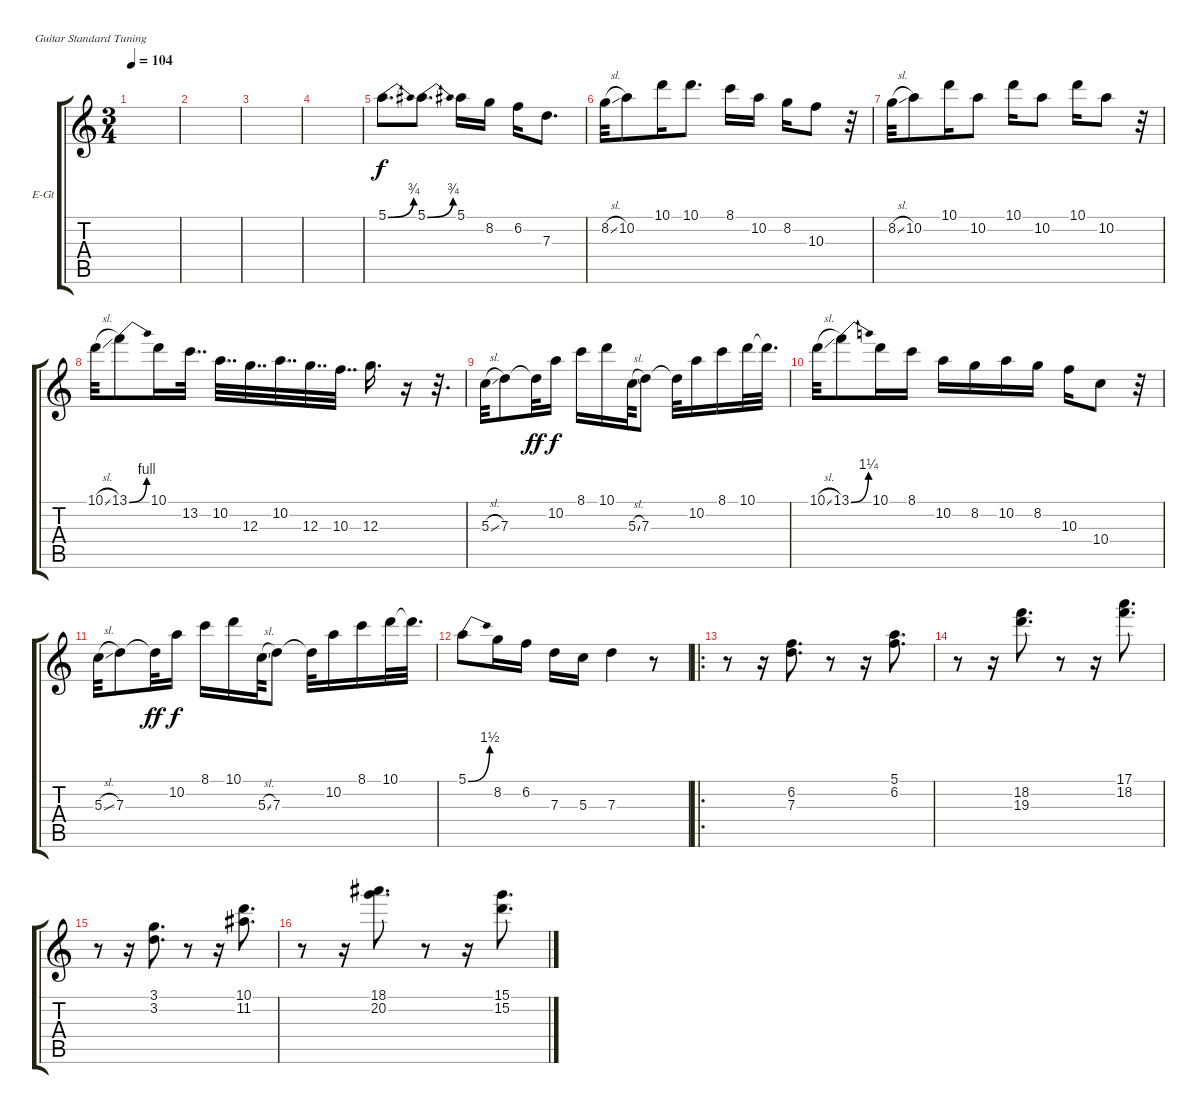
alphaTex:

\bracketExtendMode groupsimilarinstruments
\firstSystemTrackNameOrientation horizontal
\otherSystemsTrackNameOrientation horizontal
\track ("Electric Guitar 1" "E-Gt") {instrument distortionguitar}
\staff {score tabs}
\tuning (E4 B3 G3 D3 A2 E2)
\ts (3 4)
\tempo 104
\clef g2
\ks c
|
|
|
|
5.1{be (bend 0 0 60 3)}.8{d} 5.1{be (bend 0 0 59.4 3)}.8{d} 5.1.16 8.2.16 6.2.16 7.3.8{d} |
8.2{sl}.32 10.2.8 10.1.16 10.1.8{d} 8.1.16 10.2.16 8.2.16 10.3.8 r.32 |
8.2{sl}.32 10.2.8 10.1.16 10.2.8 10.1.16 10.2.8 10.1.16 10.2.8 r.32 |
10.1{sl}.32 13.1{be (bend 0 0 59.4 4)}.8 10.1.16 13.2.32{dd} 10.2.32{dd} 12.3.32{dd} 10.2.32{dd} 12.3.32{dd} 10.3.32{dd} 12.3.16{d} r.16 r.32{d} |
5.3{sl}.32 7.3.8 7.3{t}.32{dy ff} 10.2.16{dy f} 8.1.16 10.1.16 5.3{sl}.64 7.3.8 7.3{t}.32 10.2.16 8.1.16 10.1.32 10.1{t}.32{d} |
10.1{sl}.32 13.1{be (bend 0 0 59.4 5)}.8 10.1.16 8.1.16 10.2.16 8.2.16 10.2.16 8.2.16 10.3.16 10.4.8 r.32 |
5.3{sl}.32 7.3.8 7.3{t}.32{dy ff} 10.2.16{dy f} 8.1.16 10.1.16 5.3{sl}.64 7.3.8 7.3{t}.32 10.2.16 8.1.16 10.1.32 10.1{t}.32{d} |
5.1{be (bend 0 0 59.4 6)}.8 8.2.16 6.2.16 7.3.16 5.3.16 7.3.4 r.8 |
\ro
r.8 r.16 (6.2 7.3).8{d} r.8 r.16 (5.1 6.2).8{d} |
r.8 r.16 (18.2 19.3).8{d} r.8 r.16 (17.1 18.2).8{d} |
r.8 r.16 (3.1 3.2).8{d} r.8 r.16 (10.1 11.2).8{d} |
r.8 r.16 (18.1 20.2).8{d} r.8 r.16 (15.1 15.2).8{d}
